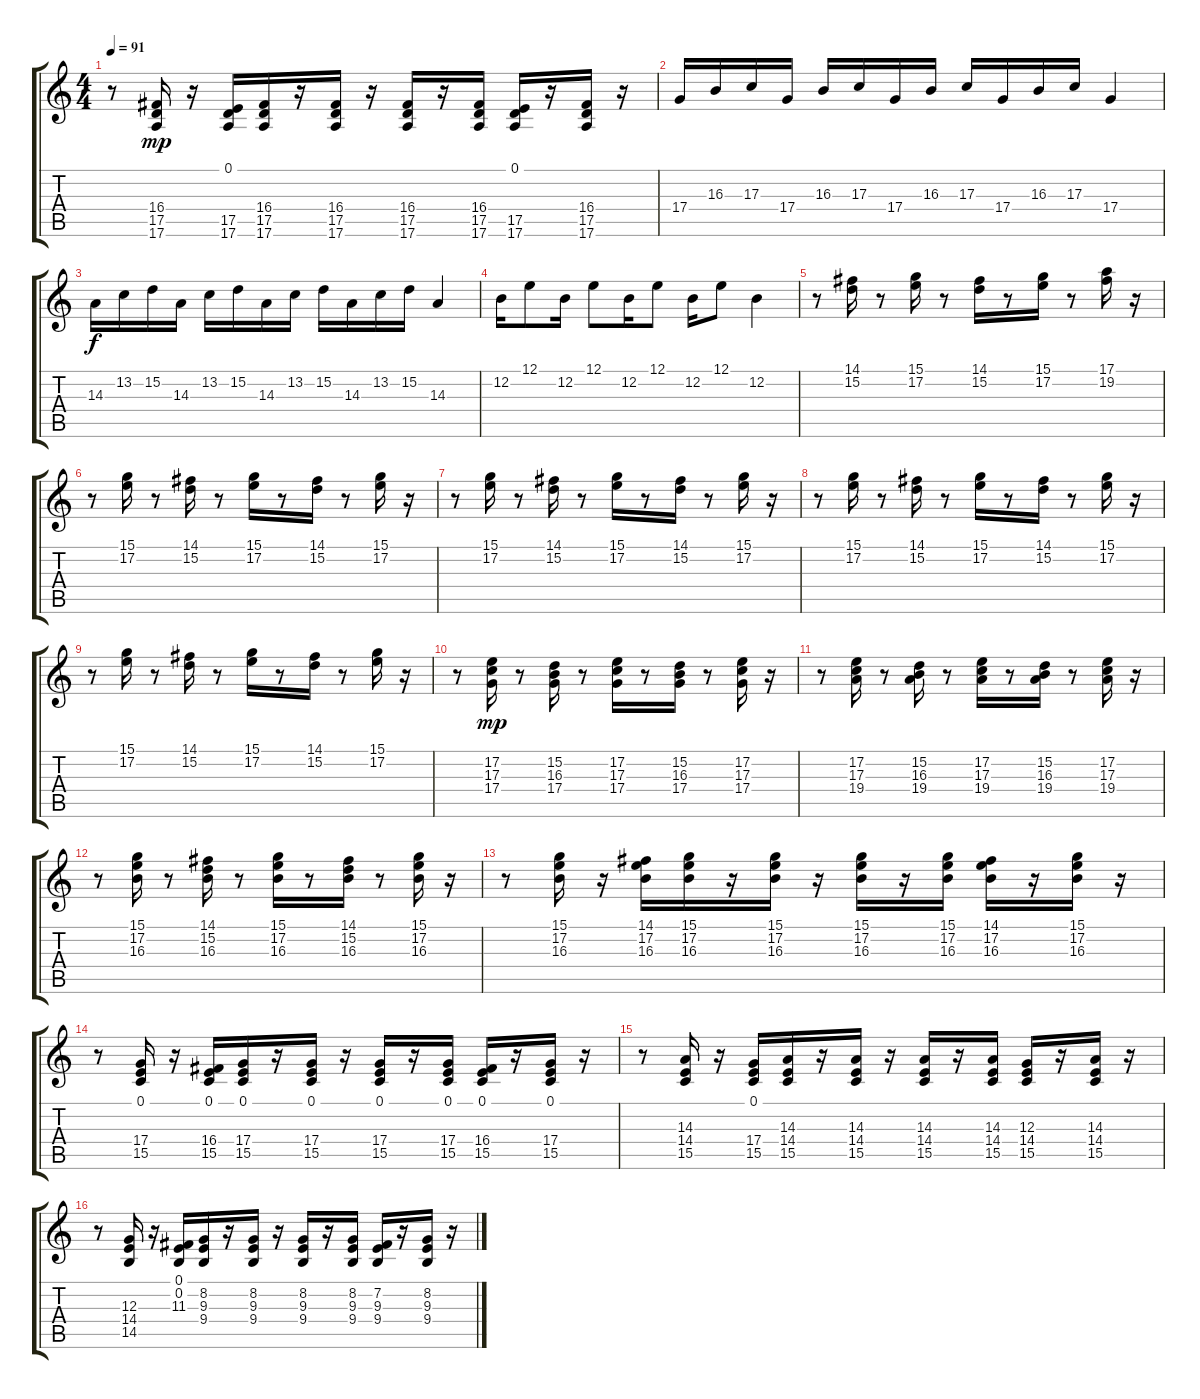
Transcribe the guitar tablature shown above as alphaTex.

\track "" {instrument brightacousticpiano}
\staff {score tabs}
\tuning (E4 B3 G3 D3 A2 E2) {hide}
\ts (4 4)
\tempo 91
\clef g2
\ks c
r.8{dy f} (16.4 17.5 17.6).16{dy mp} r.16 (0.1 17.5 17.6).16 (16.4 17.5 17.6).16 r.16 (16.4 17.5 17.6).16 r.16 (16.4 17.5 17.6).16 r.16 (16.4 17.5 17.6).16 (0.1 17.5 17.6).16 r.16 (16.4 17.5 17.6).16 r.16 |
17.4.16 16.3.16 17.3.16 17.4.16 16.3.16 17.3.16 17.4.16 16.3.16 17.3.16 17.4.16 16.3.16 17.3.16 17.4.4 |
14.3.16{dy f} 13.2.16 15.2.16 14.3.16 13.2.16 15.2.16 14.3.16 13.2.16 15.2.16 14.3.16 13.2.16 15.2.16 14.3.4 |
12.2.16 12.1.8 12.2.16 12.1.8 12.2.16 12.1.8 12.2.16 12.1.8 12.2.4 |
r.8 (14.1 15.2).16 r.8 (15.1 17.2).16 r.8 (14.1 15.2).16 r.8 (15.1 17.2).16 r.8 (17.1 19.2).16 r.16 |
r.8 (15.1 17.2).16{volume 12} r.8 (14.1 15.2).16{volume 12} r.8 (15.1 17.2).16{volume 12} r.8 (14.1 15.2).16{volume 12} r.8 (15.1 17.2).16{volume 12} r.16 |
r.8 (15.1 17.2).16{volume 12} r.8 (14.1 15.2).16{volume 12} r.8 (15.1 17.2).16{volume 11} r.8 (14.1 15.2).16{volume 11} r.8 (15.1 17.2).16{volume 11} r.16 |
r.8 (15.1 17.2).16{volume 11} r.8 (14.1 15.2).16{volume 11} r.8 (15.1 17.2).16{volume 11} r.8 (14.1 15.2).16{volume 10} r.8 (15.1 17.2).16{volume 10} r.16 |
r.8 (15.1 17.2).16{volume 10} r.8 (14.1 15.2).16{volume 10} r.8 (15.1 17.2).16{volume 10} r.8 (14.1 15.2).16{volume 10} r.8 (15.1 17.2).16{volume 10} r.16 |
r.8 (17.2 17.3 17.4).16{dy mp volume 9} r.8 (15.2 16.3 17.4).16{volume 9} r.8 (17.2 17.3 17.4).16{volume 9} r.8 (15.2 16.3 17.4).16{volume 9} r.8 (17.2 17.3 17.4).16{volume 9} r.16 |
r.8 (17.2 17.3 19.4).16{volume 9} r.8 (15.2 16.3 19.4).16{volume 8} r.8 (17.2 17.3 19.4).16{volume 8} r.8 (15.2 16.3 19.4).16{volume 8} r.8 (17.2 17.3 19.4).16{volume 8} r.16 |
r.8 (15.1 17.2 16.3).16{volume 8} r.8 (14.1 15.2 16.3).16{volume 8} r.8 (15.1 17.2 16.3).16{volume 8} r.8 (14.1 15.2 16.3).16{volume 7} r.8 (15.1 17.2 16.3).16{volume 7} r.16 |
r.8 (15.1 17.2 16.3).16{volume 7} r.16 (14.1 17.2 16.3).16{volume 7} (15.1 17.2 16.3).16 r.16 (15.1 17.2 16.3).16{volume 7} r.16 (15.1 17.2 16.3).16{volume 7} r.16 (15.1 17.2 16.3).16{volume 6} (14.1 17.2 16.3).16 r.16 (15.1 17.2 16.3).16{volume 6} r.16 |
r.8 (0.1 17.4 15.5).16{volume 6} r.16 (0.1 16.4 15.5).16{volume 6} (0.1 17.4 15.5).16 r.16 (0.1 17.4 15.5).16{volume 6} r.16 (0.1 17.4 15.5).16{volume 6} r.16 (0.1 17.4 15.5).16{volume 6} (0.1 16.4 15.5).16 r.16 (0.1 17.4 15.5).16{volume 6} r.16 |
r.8 (14.3 14.4 15.5).16{volume 6} r.16 (0.1 17.4 15.5).16{volume 5} (14.3 14.4 15.5).16{volume 5} r.16 (14.3 14.4 15.5).16 r.16 (14.3 14.4 15.5).16{volume 5} r.16 (14.3 14.4 15.5).16{volume 5} (12.3 14.4 15.5).16 r.16 (14.3 14.4 15.5).16{volume 5} r.16 |
r.8 (12.3 14.4 14.5).16{volume 5} r.16 (0.1 0.2 11.3).16{volume 4} (8.2 9.3 9.4).16 r.16 (8.2 9.3 9.4).16{volume 4} r.16 (8.2 9.3 9.4).16 r.16 (8.2 9.3 9.4).16{volume 4} (7.2 9.3 9.4).16{volume 4} r.16 (8.2 9.3 9.4).16 r.16
